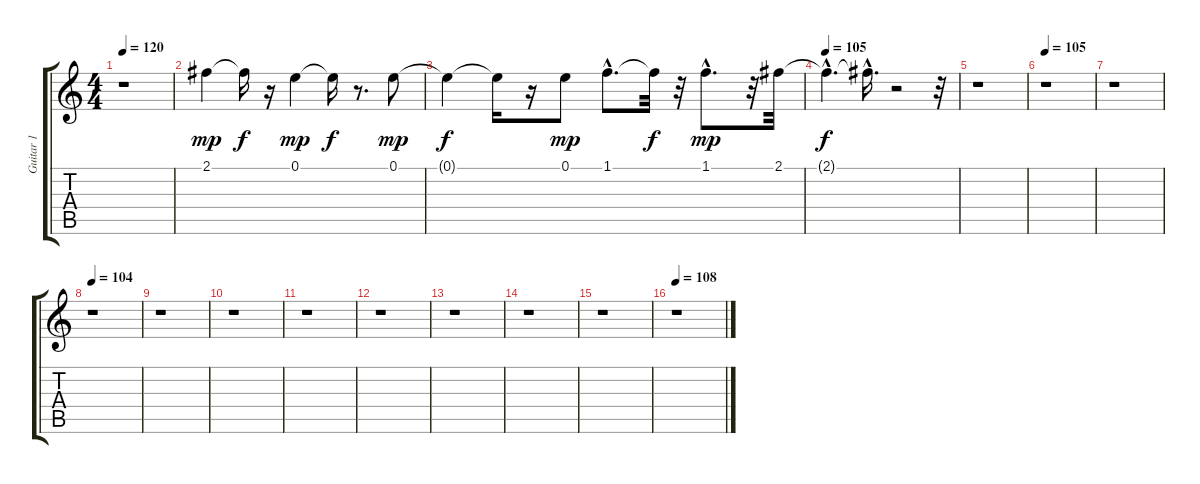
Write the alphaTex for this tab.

\track ("Guitar 1" "Guitar 1") {instrument distortionguitar}
\staff {score tabs}
\tuning (E4 B3 G3 D3 A2 E2) {hide}
\ts (4 4)
\tempo 120
\clef g2
\ks c
r.1{dy mp instrument distortionguitar} |
2.1.4 2.1{t}.16{dy f} r.16 0.1.4{dy mp} 0.1{t}.16{dy f} r.8{d} 0.1.8{dy mp} |
0.1{t}.4{dy f} 0.1{t}.16 r.16 0.1.8{dy mp} 1.1{hac}.8{d} 1.1{t}.32{dy f} r.32 1.1{hac}.8{d dy mp} r.32 2.1.32 |
\tempo 105
2.1{hac t}.4{d dy f} 2.1{hac t}.16{d} r.2 r.32 |
r.1 |
\tempo 105
r.1 |
r.1 |
\tempo 104
r.1 |
r.1 |
r.1 |
r.1 |
r.1 |
r.1 |
r.1 |
r.1 |
\tempo 108
r.1
